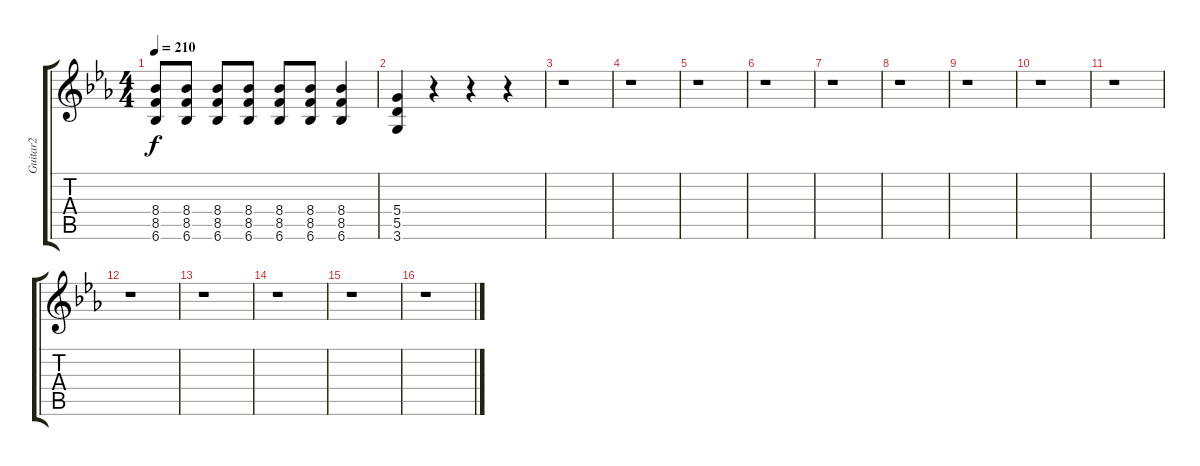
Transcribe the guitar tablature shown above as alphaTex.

\track ("Guitar2" "Guitar2") {instrument distortionguitar}
\staff {score tabs}
\tuning (E4 B3 G3 D3 A2 E2) {hide}
\ts (4 4)
\tempo 210
\clef g2
\ks cminor
(8.4{t} 8.5{t} 6.6{t}).8{dy f} (8.4 8.5 6.6).8 (8.4 8.5 6.6).8 (8.4 8.5 6.6).8 (8.4 8.5 6.6).8 (8.4 8.5 6.6).8 (8.4 8.5 6.6).4 |
(5.4 5.5 3.6).4 r.4 r.4 r.4 |
r.1 |
r.1 |
r.1 |
r.1 |
r.1 |
r.1 |
r.1 |
r.1 |
r.1 |
r.1 |
r.1 |
r.1 |
r.1 |
r.1
